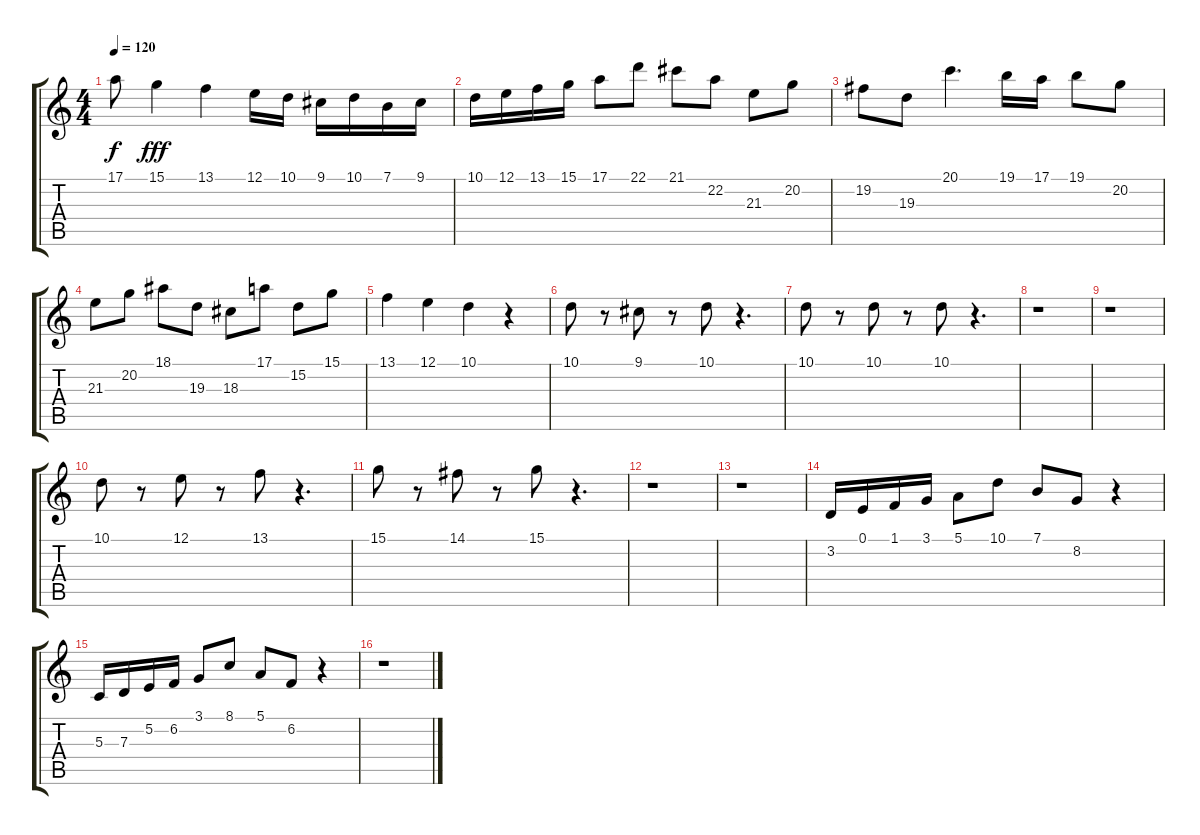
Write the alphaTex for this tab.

\track "" {instrument harpsichord}
\staff {score tabs}
\tuning (E4 B3 G3 D3 A2 E2) {hide}
\ts (4 4)
\tempo 120
\clef g2
\ks c
17.1{t}.8{dy f} 15.1.4{dy fff} 13.1.4 12.1.16 10.1.16 9.1.16 10.1.16 7.1.16 9.1.16 |
10.1.16 12.1.16 13.1.16 15.1.16 17.1.8 22.1.8 21.1.8 22.2.8 21.3.8 20.2.8 |
19.2.8 19.3.8 20.1.4{d} 19.1.16 17.1.16 19.1.8 20.2.8 |
21.3.8 20.2.8 18.1.8 19.3.8 18.3.8 17.1.8 15.2.8 15.1.8 |
13.1.4 12.1.4 10.1.4 r.4 |
10.1.8 r.8 9.1.8 r.8 10.1.8 r.4{d} |
10.1.8 r.8 10.1.8 r.8 10.1.8 r.4{d} |
r.1 |
r.1 |
10.1.8 r.8 12.1.8 r.8 13.1.8 r.4{d} |
15.1.8 r.8 14.1.8 r.8 15.1.8 r.4{d} |
r.1 |
r.1 |
3.2.16 0.1.16 1.1.16 3.1.16 5.1.8 10.1.8 7.1.8 8.2.8 r.4 |
5.3.16 7.3.16 5.2.16 6.2.16 3.1.8 8.1.8 5.1.8 6.2.8 r.4 |
r.1
